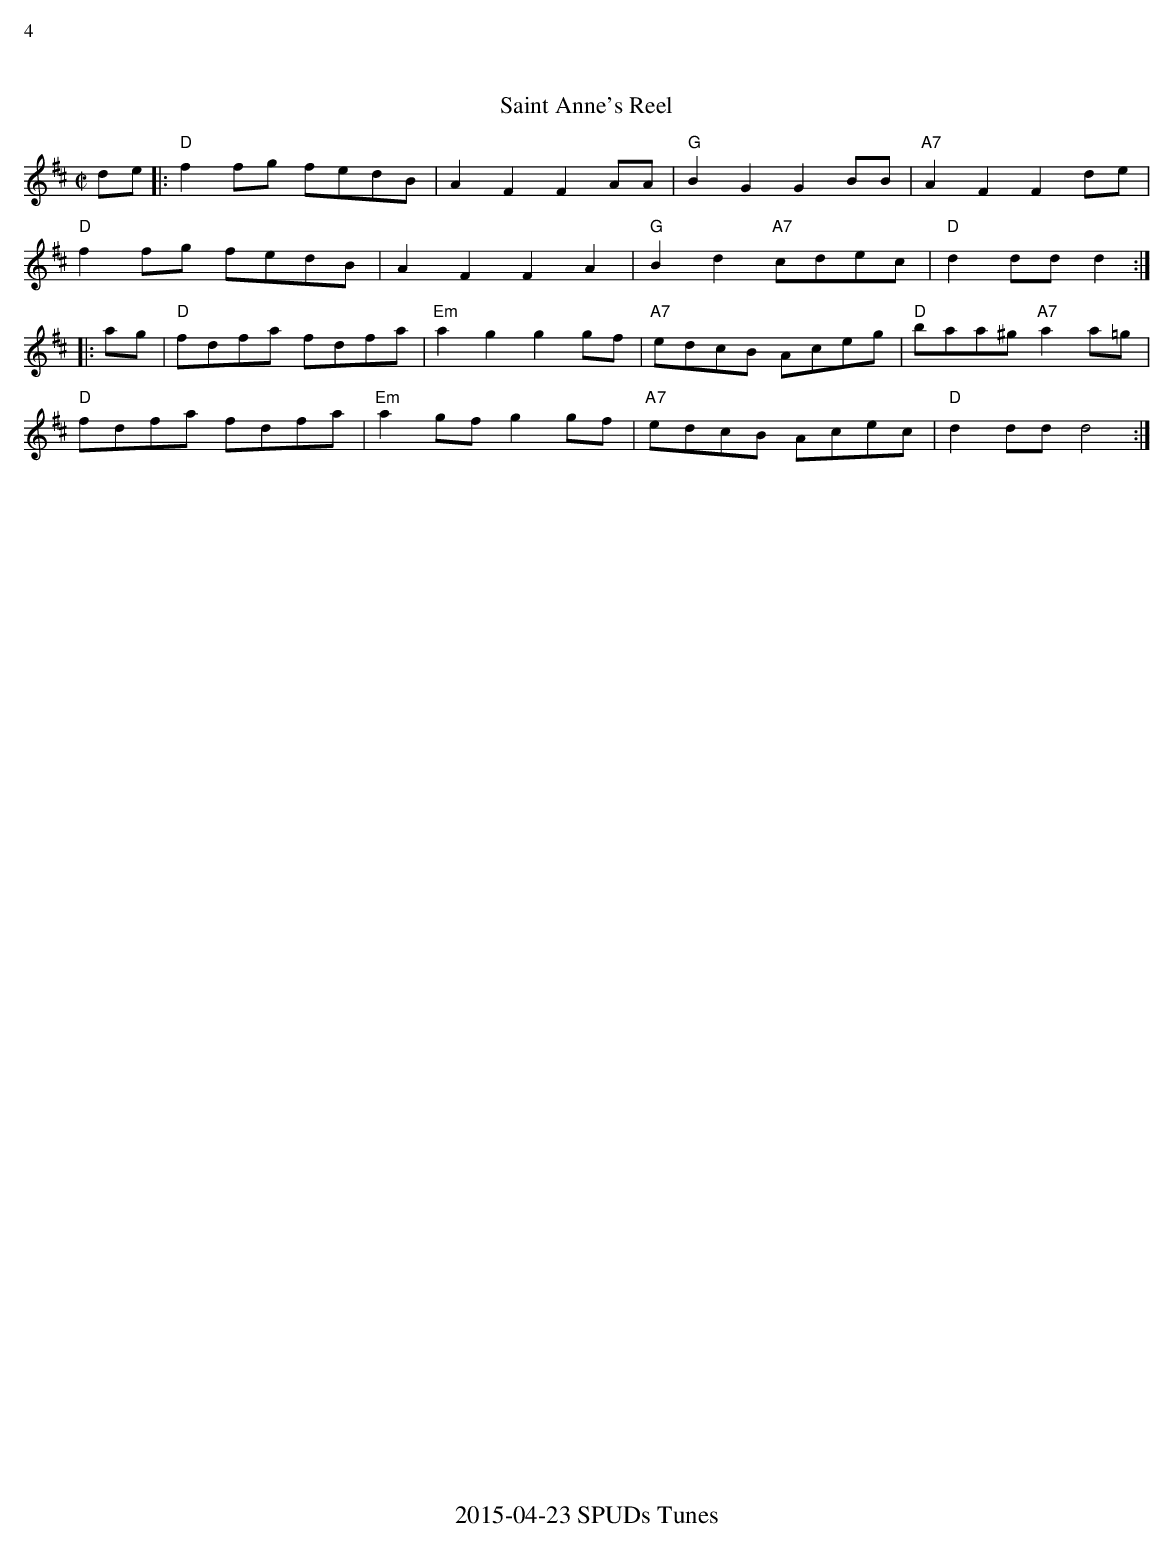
X:1
%%text 4
T: Saint Anne's Reel
M: C|
K: D
de |: "D"f2fg fedB | A2F2 F2AA | "G"B2G2 G2BB | "A7"A2F2 F2de |
"D"f2fg fedB | A2F2 F2A2 |"G"B2d2 "A7"cdec | "D"d2dd d2 :|
|:ag| "D"fdfa fdfa | "Em"a2g2 g2gf | "A7"edcB Aceg |"D" baa^g "A7"a2a=g |
 "D"fdfa fdfa | "Em"a2gf g2gf | "A7"edcB Acec |"D"d2dd d4 :|
